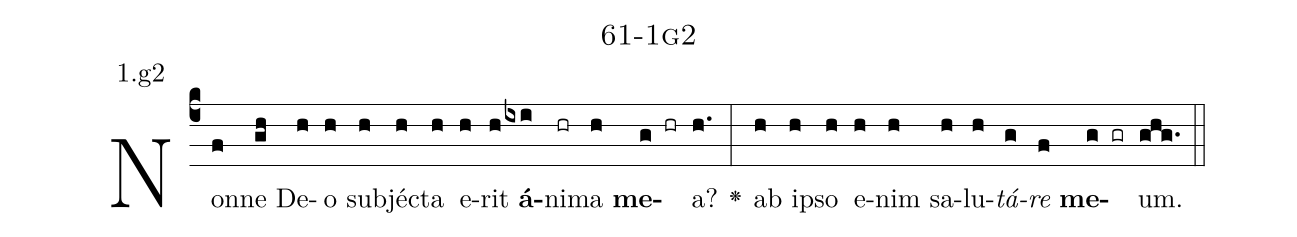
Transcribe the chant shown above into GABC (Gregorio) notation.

name: 61-1g2;
annotation: 1.g2;
%%
(c4)Non(f)ne(gh) De(h)o(h) sub(h)jéc(h)ta(h) e(h)rit(h) <b>á</b>(ixi)ni(hr)ma(h) <b>me</b>(g hr)a?(h.) <v>\greheightstar</v>(:) ab(h) ip(h)so(h) e(h)nim(h) sa(h)lu(h)<i>tá</i>(g)<i>re</i>(f) <b>me</b>(g gr)um.(ghg.) (::)


%E(h) u(h) o(g) u(f) a(g) e.(ghg.) (::)
